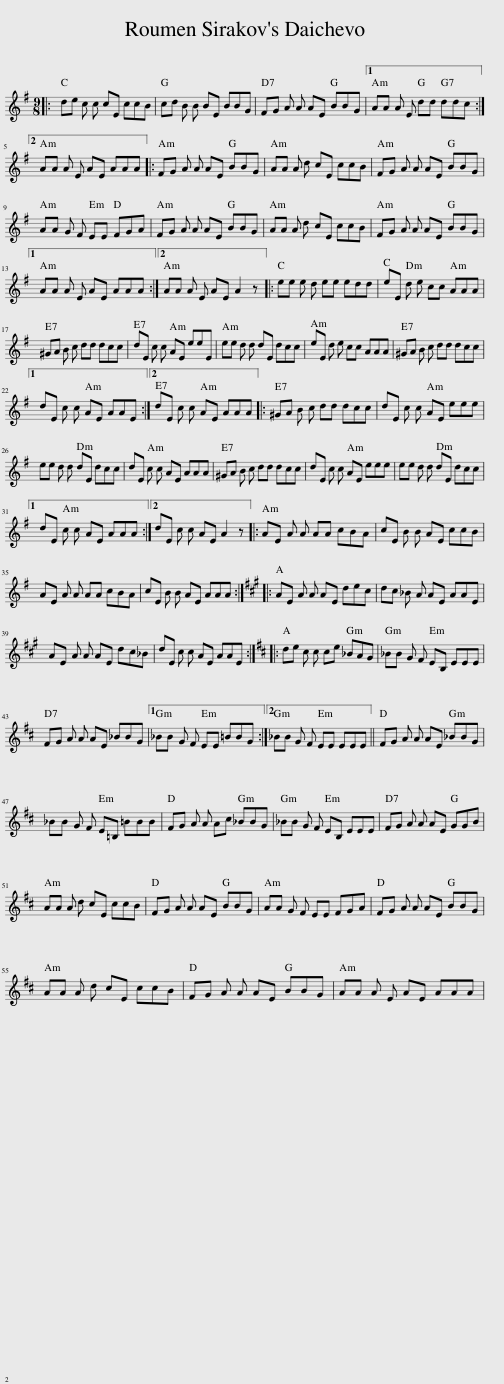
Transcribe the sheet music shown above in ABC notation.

X:1
L:1/8
M:9/8
I:linebreak $
K:G
V:1 treble
V:1
|: de c c cE ccB | cd B B BE BBG | FG A A AE BBG |1 AA A E dd ddc :|2$ AA A E AE AAA |: %5
 FG A A AE BBG | AA A d cE ccB | FG A A AE BBG |$ AA G F EE FGA | FG A A AE BBG | %10
 AA A d cE ccB | FG A A AE BBG |1$ AA A E AE AAA :|2 AA A E AE A2 z |: ee e d ee edd | %15
 eE d e cc AAA |$ ^GA B c dd dcc | dE c c AE eeE | ee d d dE dcc | eE d e cc AAA | %20
 ^GA B c dd dcc |1$ dE c c AE AAE :|2 dE c c AE AAA |: ^GA B c dd dcc | dE c c AE eee |$ %25
 ee d d dE dcc | dE c c AE AAA | ^GA B c dd dcc | dE c c AE eee | ee d d dE dcc |1$ %30
 dE c c AE AAA :|2 dE c c AE A2 z |: AE A A AA cBA | cE B B AE ccB |$ AE A A AA cBA | %35
 cE B B AE AAA ::[K:A] AE A A AE dec | dc _B A AE AAE |$ AE A A AE dc_B | dE c c AE AAE :: %40
[K:D] de c c ce _BAG | _BB G F EB, EEE |$ FG A A AE _BBG |1 _BB G F EE =BBG :|2 _BB G F EE EEE || %45
 FG A A AE _BBG |$ _BB G F E=B, =BBB | FG A A Ac _BBG | _BB G F EB, EEE | FG A A AE GGB |$ %50
 AA A d cE ccB | FG A A AE BBG | AA G F EE FGA | FG A A AE BBG |$ AA A d cE ccB | %55
 FG A A AE BBG | AA A E AE AAA | %57
